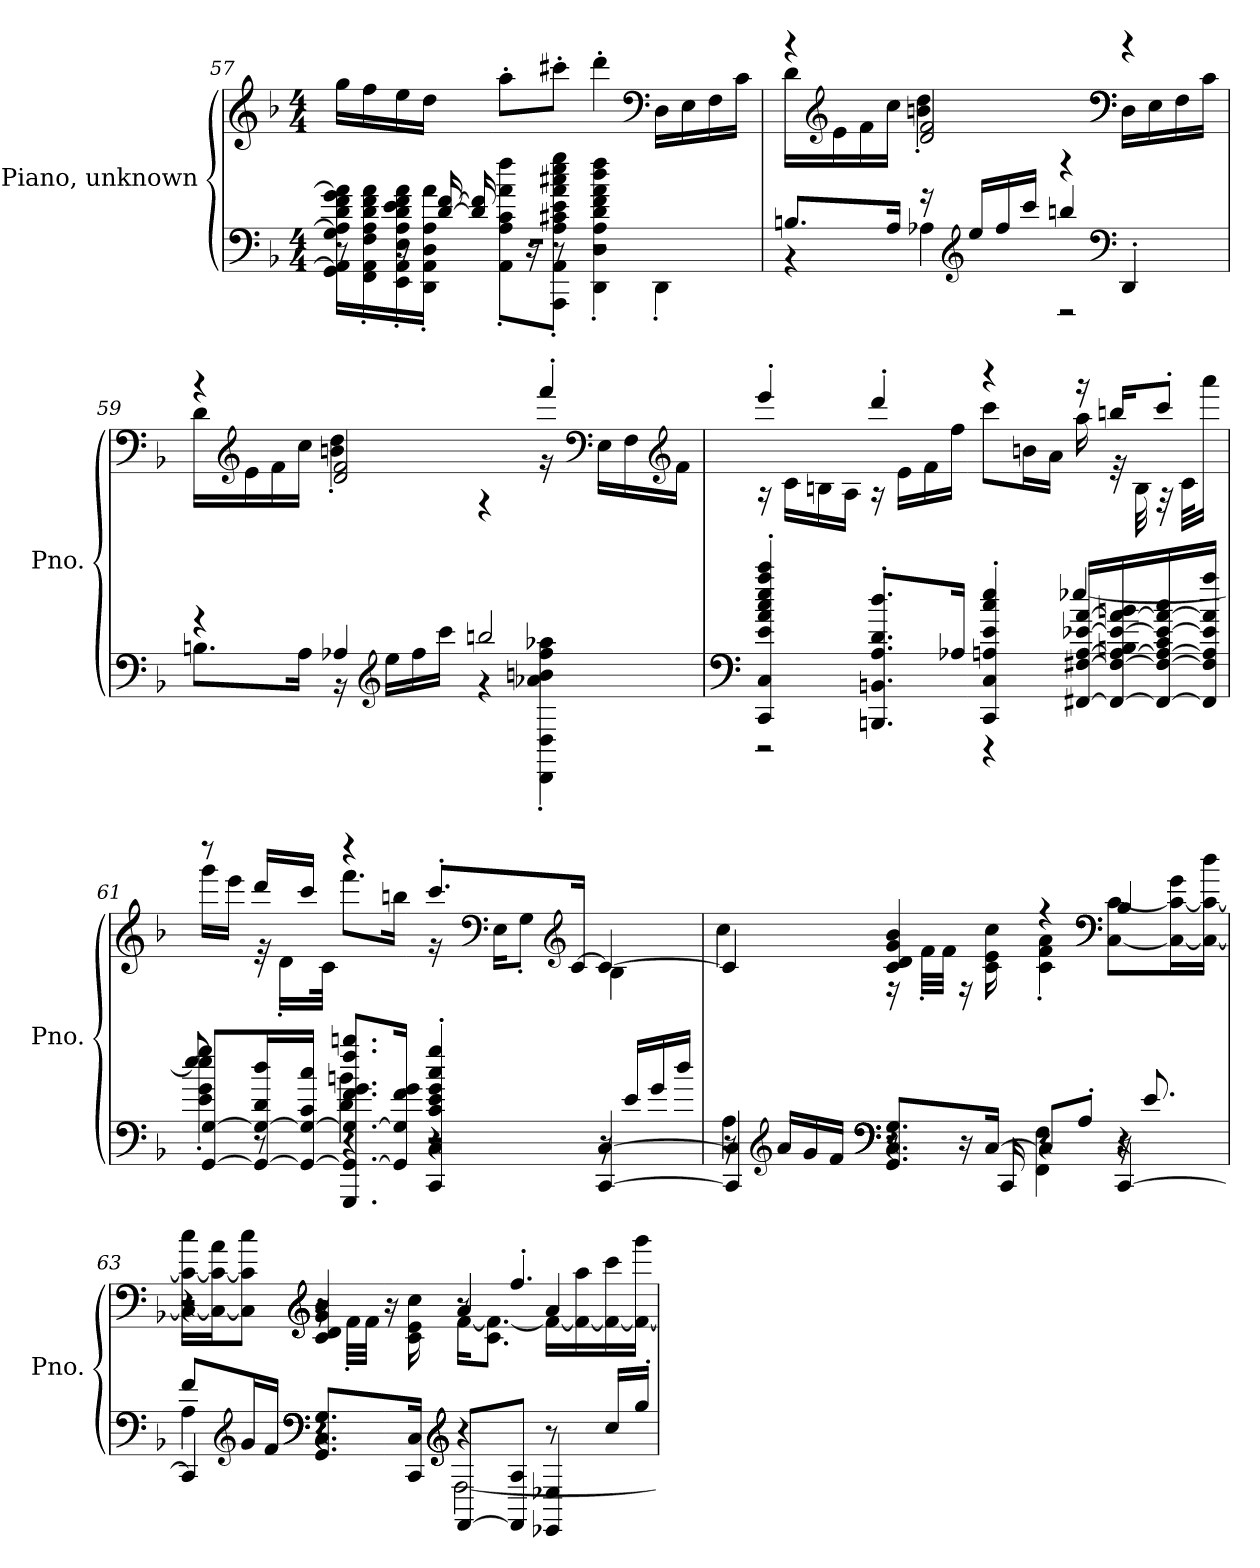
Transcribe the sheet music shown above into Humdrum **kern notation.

**kern	**kern
*part1	*part1
*staff2	*staff1
*I"Piano, unknown	*
*I'Pno.	*
!!LO:PB:g=z
*clefF4	*clefG2
*k[b-]	*k[b-]
*M4/4	*M4/4
=57	=57
*^	*
*	*^	*
1r	16GG\ 16AA\] 16G\ 16A\] 16d\ 16f\ 16g\ 16a\]LL	8r	16gg\LL
.	16FF\' 16AA\' 16F\' 16A\' 16d\' 16f\' 16a\'	.	16ff\
.	16EE\' 16AA\' 16E\' 16A\' 16d\' 16e\' 16f\' 16a\'	16r	16ee\
.	16DD\' 16AA\' 16D\' 16A\' 16a\'JJ	[16d/ [16f/	16dd\JJ
.	8AA\' 8A\' 8c\' 8a\' 8ff\'L	16d/] 16f/]	8aa'\L
.	.	16r	.
.	8AAA\' 8AA\' 8A\' 8c#X\' 8e\' 8a\' 8cc#X\' 8ee\' 8gg\'J	8r	8ccc#X'\J
.	4DD\' 4D\' 4A\' 4d\' 4f\' 4a\' 4dd\' 4ff\'	2r	4ddd'\
*	*	*	*clefF4
.	4DD'\	.	16D\LL
.	.	.	16E\
.	.	.	16F\
.	.	.	16c\JJ
*	*v	*v	*
=58	=58	=58
*	*	*^
8.Bn/L	4r	4r	16d\LL
*	*	*clefG2	*
.	.	.	16e\
.	.	.	16f\
16A/Jk	.	.	16cc\JJ
16r	4A-X\	2d/ 2f/	4bn\' 4dd\'
*clefG2	*	*	*
16ee/LL	.	.	.
16ff/	.	.	.
16ccc/JJ	.	.	.
4bbn/	2r	.	4r
*clefF4	*	*clefF4	*
4DD'/	.	4r	16D\LL
.	.	.	16E\
.	.	.	16F\
.	.	.	16c\JJ
!!LO:LB:g=z	!!
=59	=59	=59	=59
4r	8.Bn\L	4r	16d\LL
*	*	*clefG2	*
.	.	.	16e\
.	.	.	16f\
.	16A\Jk	.	16cc\JJ
4A-X/	16r	2d/ 2f/	4bn\' 4dd\'
*clefG2	*	*	*
.	16ee\LL	.	.
.	16ff\	.	.
.	16ccc\JJ	.	.
2bbn/	4r	.	4r
.	4DD\' 4D\' 4a-X\' 4bn\' 4ff\' 4aa-X\'	4fff'/	16r
*	*	*clefF4	*
.	.	.	16E\LL
.	.	.	16F\
*	*	*clefG2	*
.	.	.	16f\JJ
=60	=60	=60	=60
*clefF4	*	*	*
4CC/' 4C/' 4e/' 4a/' 4cc/' 4ee/' 4aa/' 4ccc/'	2r	4eee'/	16r
.	.	.	16c\LL
.	.	.	16Bn\
.	.	.	16A\JJ
8.BBBn/' 8.BBn/' 8.A/' 8.d/' 8.dd/'L	.	4ddd'/	16r
.	.	.	16e\LL
.	.	.	16f\
16A-X/Jk	.	.	16ff\JJ
4CC/' 4C/' 4An/' 4e/' 4cc/' 4ee/'	4r	4r	8ccc\L
.	.	.	16bn\L
.	.	.	16a\JJ
[16FF#X/ [16F#X/ [16A/ [16e-X/ [16a/LL	[4ee-X/	16r	16aa\
16FF#/_ 16F#/_ 16A/_ 16Bn/ 16e-/_ 16a/_ 16bn/	.	16bbn/KL	32r
.	.	.	32B\
16FF#/_ 16F#/_ 16A/_ 16c/ 16e-/_ 16a/_ 16cc/	.	8ccc'/J	32r
.	.	.	32c\KLL
16FF#/] 16F#/] 16A/] 16e-/] 16a/] 16aa/JJ	.	.	16aaa\JJ
!!LO:LB:g=z	!!
=61	=61	=61	=61
*	*^	*	*
[8GG/ [8G/L	4e\' 4g\' 4ee\' 4gg\'	8ee-/]	8r	16ggg\LL
.	.	.	.	16eee\JJ
16GG/_ 16G/_ 16d/ 16dd/L	.	8r	16ddd/LL	32r
.	.	.	.	16d'\LL
16GG/_ 16G/_ 16c/ 16cc/JJ	.	.	16ccc/JJ	.
.	.	.	.	32c\JJk
8.GGG/ 8.GG/_ 8.G/_ 8.f/ 8.g/ 8.ff/ 8.bbn/L	4d\ 4bn\	4r	4r	8.fff\L
16GG/] 16G/] 16f/ 16g/Jk	.	.	.	16bbn\Jk
4CC/' 4C/' 4c/' 4e/' 4g/' 4cc/' 4gg/'	2r	4r	8.ccc'/L	16r
*	*	*	*clefF4	*
.	.	.	.	16E\KL
.	.	.	.	8G'\J
*	*	*	*clefG2	*
.	.	.	[16c/Jk	.
16r	.	[4CC/ [4C/	4c/_	4B-\
16e/LL	.	.	.	.
16g/	.	.	.	.
16dd/JJ	.	.	.	.
!!LO:LB:g=z	!!
=62	=62	=62	=62	=62
16r	4A\	4CC/] 4C/]	4c/]	4cc\
*clefG2	*	*	*	*
16a/LL	.	.	.	.
16g/	.	.	.	.
16f/JJ	.	.	.	.
*clefF4	*	*	*	*
8.GG/ 8.C/ 8.G/L	4r	8r	4c/ 4d/ 4g/ 4b-/	16r
.	.	.	.	32f'\LLL
.	.	.	.	32f\JJJ
.	.	16r	.	16r
[16C/Jk	.	16CC/	.	16c\ 16e\ 16cc\
8C/L]	4FF\ 4F\	4r	4r	4c\' 4f\' 4a\'
8A'/J	.	.	.	.
*	*	*	*clefF4	*
16r	4r	[4CC/	4B-/	[8C\ [8c\L
8.e/	.	.	.	.
.	.	.	.	16C\_ 16c\_ 16g\L
.	.	.	.	16C\_ 16c\_ 16dd\JJ
!!LO:LB:g=z
=63	=63	=63	=63	=63
*	*	*	*	*^
8f/L	4A\	4CC/]	4r	16C\_ 16c\_ 16cc\LL	2r
.	.	.	.	16C\_ 16c\_ 16a\J	.
*clefG2	*	*	*	*	*
16g/L	.	.	.	8C\] 8c\] 8cc\J	.
16f/JJ	.	.	.	.	.
*clefF4	*	*	*clefG2	*	*
8.GG/ 8.C/ 8.G/L	4r	4r	4c/ 4d/ 4g/ 4b-/	16r	.
.	.	.	.	32f'\LLL	.
.	.	.	.	32f\JJJ	.
.	.	.	.	16r	.
16CC/ 16C/Jk	.	.	.	16c\ 16e\ 16cc\	.
*clefG2	*	*	*	*	*
[8FF/L	[2F\	4r	4a/	[16f\KL	8r
.	.	.	.	8.c\ 8.f\_J	.
8FF/] 8A/J	.	.	.	.	4.ff'/
8r	.	4EE-X/ 4E-X/	4a/	16f\LL_	.
.	.	.	.	16f\_ 16aa\	.
16cc/LL	.	.	.	16f\_ 16ccc\	.
16gg'/JJ	.	.	.	16f\_ 16ggg\JJ	.
*v	*v	*v	*	*	*
*	*v	*v	*v
=	=
*-	*-
